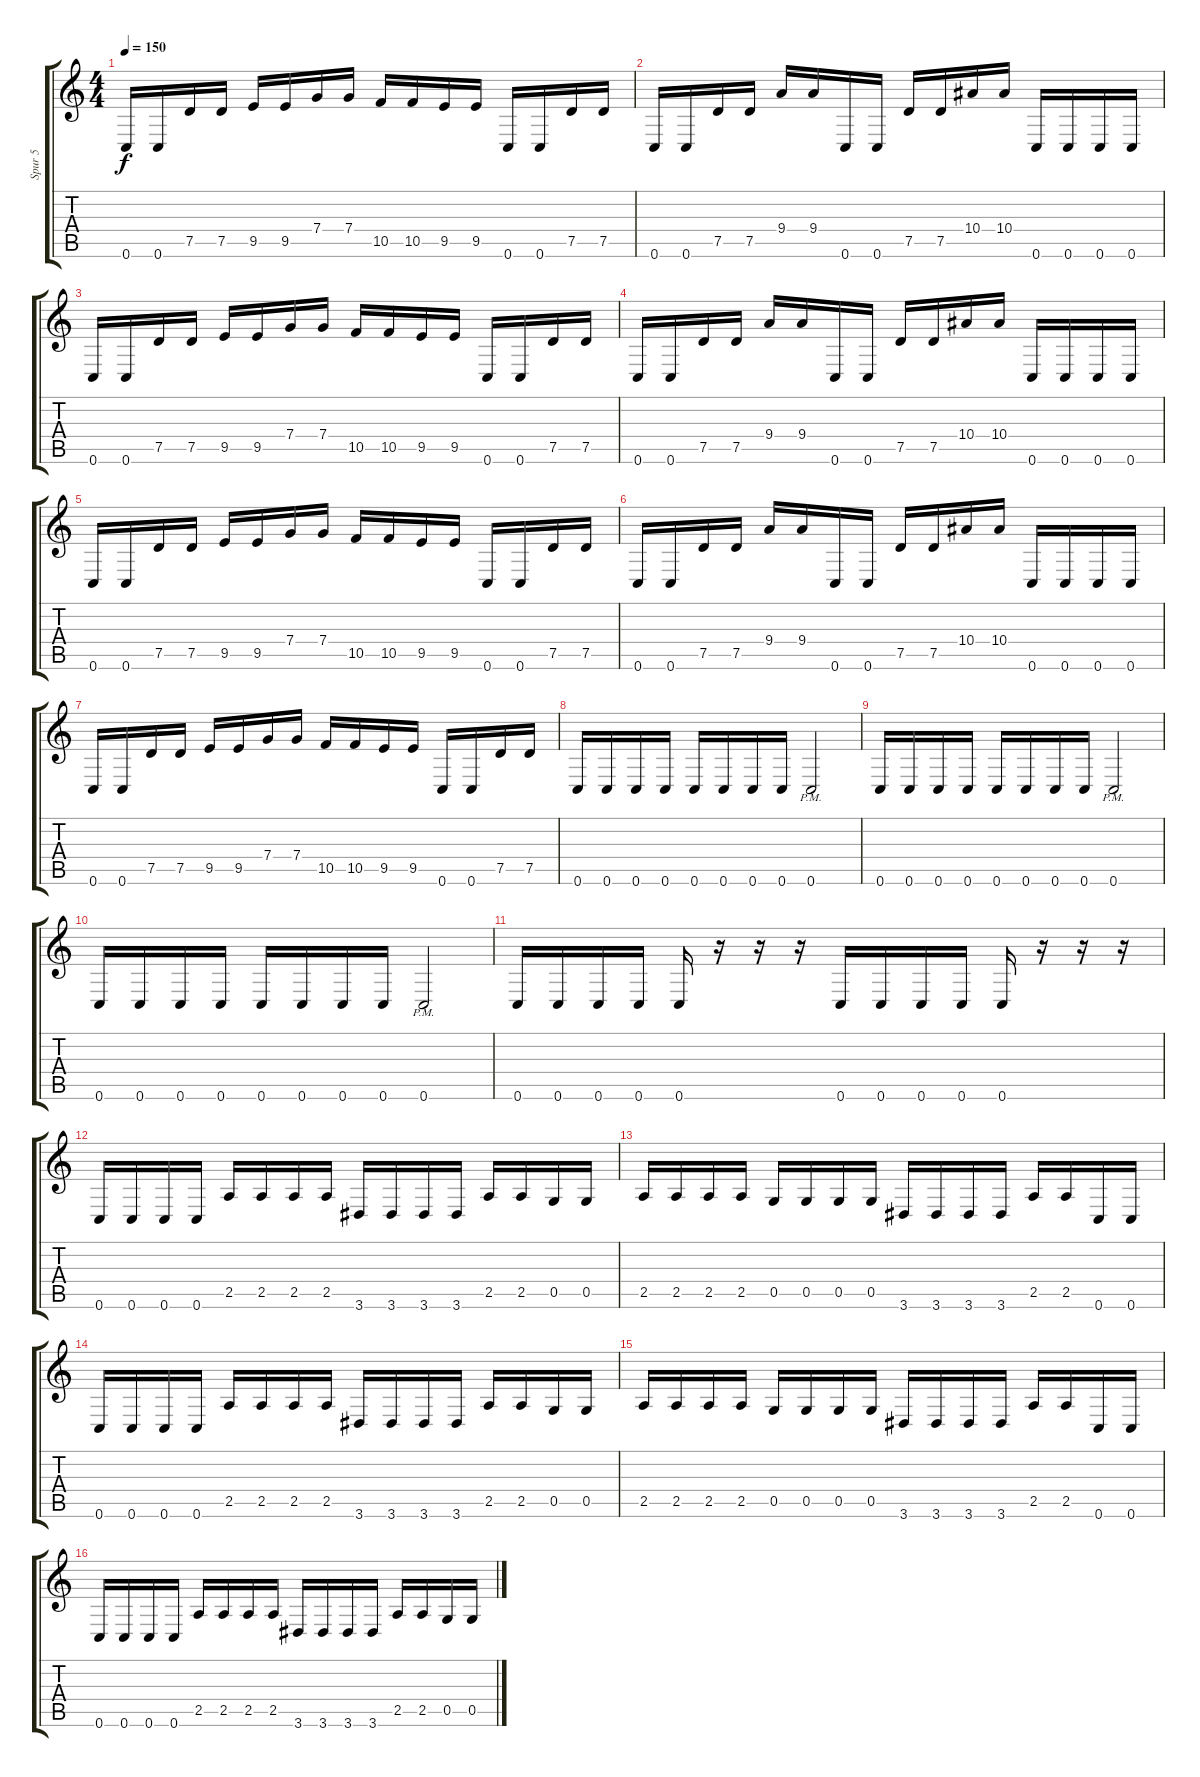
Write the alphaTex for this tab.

\track ("Spur 5" "Spur 5") {instrument overdrivenguitar}
\staff {score tabs}
\tuning (D4 A3 F3 C3 G2 C2) {hide}
\ts (4 4)
\tempo 150
\clef g2
\ks c
0.6.16{dy f} 0.6.16 7.5.16 7.5.16 9.5.16 9.5.16 7.4.16 7.4.16 10.5.16 10.5.16 9.5.16 9.5.16 0.6.16 0.6.16 7.5.16 7.5.16 |
0.6.16 0.6.16 7.5.16 7.5.16 9.4.16 9.4.16 0.6.16 0.6.16 7.5.16 7.5.16 10.4.16 10.4.16 0.6.16 0.6.16 0.6.16 0.6.16 |
0.6.16 0.6.16 7.5.16 7.5.16 9.5.16 9.5.16 7.4.16 7.4.16 10.5.16 10.5.16 9.5.16 9.5.16 0.6.16 0.6.16 7.5.16 7.5.16 |
0.6.16 0.6.16 7.5.16 7.5.16 9.4.16 9.4.16 0.6.16 0.6.16 7.5.16 7.5.16 10.4.16 10.4.16 0.6.16 0.6.16 0.6.16 0.6.16 |
0.6.16 0.6.16 7.5.16 7.5.16 9.5.16 9.5.16 7.4.16 7.4.16 10.5.16 10.5.16 9.5.16 9.5.16 0.6.16 0.6.16 7.5.16 7.5.16 |
0.6.16 0.6.16 7.5.16 7.5.16 9.4.16 9.4.16 0.6.16 0.6.16 7.5.16 7.5.16 10.4.16 10.4.16 0.6.16 0.6.16 0.6.16 0.6.16 |
0.6.16 0.6.16 7.5.16 7.5.16 9.5.16 9.5.16 7.4.16 7.4.16 10.5.16 10.5.16 9.5.16 9.5.16 0.6.16 0.6.16 7.5.16 7.5.16 |
0.6.16 0.6.16 0.6.16 0.6.16 0.6.16 0.6.16 0.6.16 0.6.16 0.6{pm}.2 |
0.6.16 0.6.16 0.6.16 0.6.16 0.6.16 0.6.16 0.6.16 0.6.16 0.6{pm}.2 |
0.6.16 0.6.16 0.6.16 0.6.16 0.6.16 0.6.16 0.6.16 0.6.16 0.6{pm}.2 |
0.6.16 0.6.16 0.6.16 0.6.16 0.6.16 r.16 r.16 r.16 0.6.16 0.6.16 0.6.16 0.6.16 0.6.16 r.16 r.16 r.16 |
0.6.16 0.6.16 0.6.16 0.6.16 2.5.16 2.5.16 2.5.16 2.5.16 3.6.16 3.6.16 3.6.16 3.6.16 2.5.16 2.5.16 0.5.16 0.5.16 |
2.5.16 2.5.16 2.5.16 2.5.16 0.5.16 0.5.16 0.5.16 0.5.16 3.6.16 3.6.16 3.6.16 3.6.16 2.5.16 2.5.16 0.6.16 0.6.16 |
0.6.16 0.6.16 0.6.16 0.6.16 2.5.16 2.5.16 2.5.16 2.5.16 3.6.16 3.6.16 3.6.16 3.6.16 2.5.16 2.5.16 0.5.16 0.5.16 |
2.5.16 2.5.16 2.5.16 2.5.16 0.5.16 0.5.16 0.5.16 0.5.16 3.6.16 3.6.16 3.6.16 3.6.16 2.5.16 2.5.16 0.6.16 0.6.16 |
0.6.16 0.6.16 0.6.16 0.6.16 2.5.16 2.5.16 2.5.16 2.5.16 3.6.16 3.6.16 3.6.16 3.6.16 2.5.16 2.5.16 0.5.16 0.5.16
